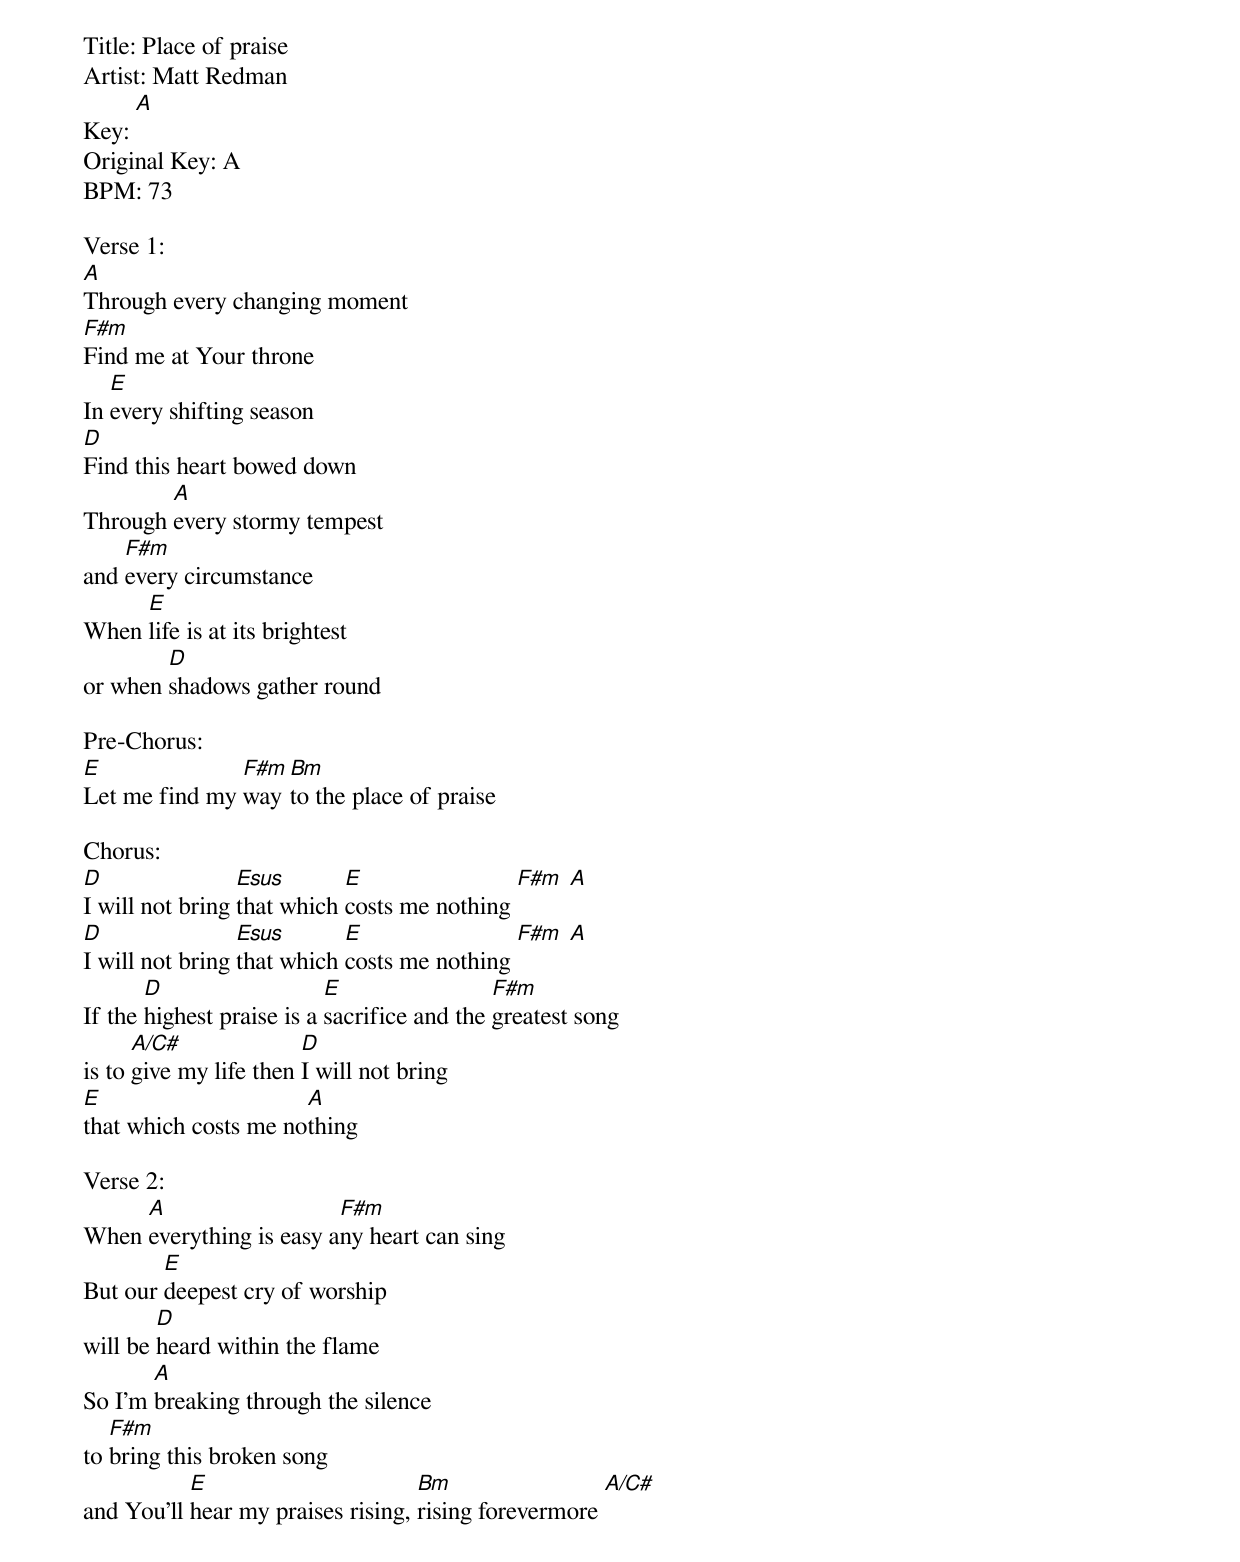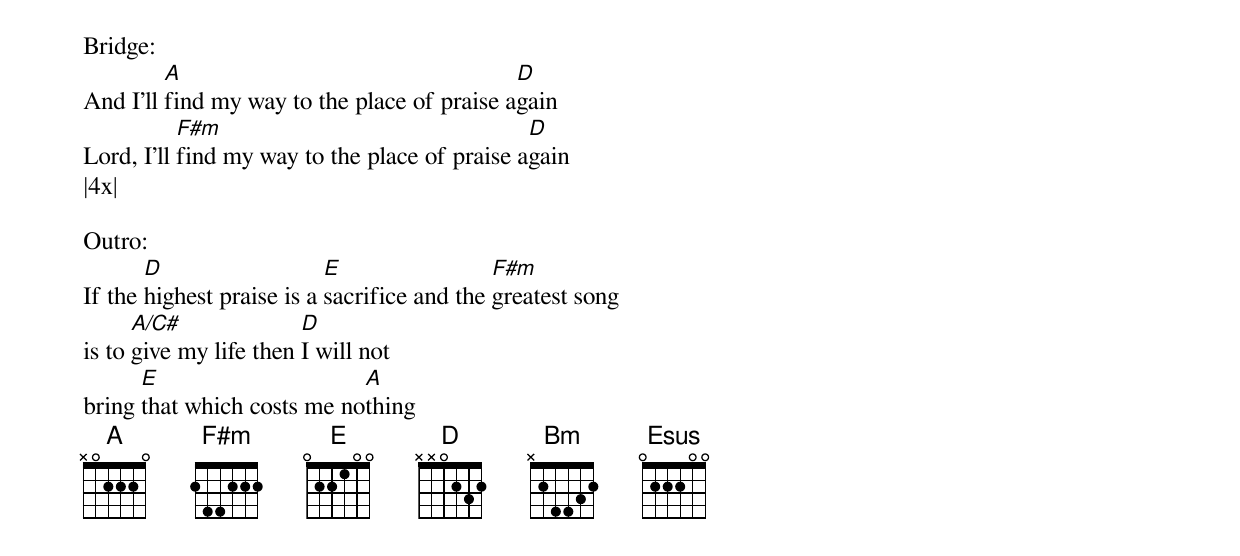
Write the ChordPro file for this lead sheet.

Title: Place of praise
Artist: Matt Redman
Key: [A]
Original Key: A
BPM: 73

Verse 1:
[A]Through every changing moment
[F#m]Find me at Your throne
In [E]every shifting season
[D]Find this heart bowed down
Through [A]every stormy tempest
and [F#m]every circumstance
When [E]life is at its brightest
or when [D]shadows gather round

Pre-Chorus:
[E]Let me find my [F#m]way [Bm]to the place of praise

Chorus:
[D]I will not bring [Esus]that which [E]costs me nothing [F#m] [A]
[D]I will not bring [Esus]that which [E]costs me nothing [F#m] [A]
If the [D]highest praise is a [E]sacrifice and the [F#m]greatest song
is to [A/C#]give my life then [D]I will not bring
[E]that which costs me no[A]thing

Verse 2:
When [A]everything is easy a[F#m]ny heart can sing
But our [E]deepest cry of worship
will be [D]heard within the flame
So I'm [A]breaking through the silence
to [F#m]bring this broken song
and You'll [E]hear my praises rising, [Bm]rising forevermore [A/C#]

Bridge:
And I'll [A]find my way to the place of praise a[D]gain
Lord, I'll [F#m]find my way to the place of praise a[D]gain
|4x|

Outro:
If the [D]highest praise is a [E]sacrifice and the [F#m]greatest song
is to [A/C#]give my life then [D]I will not
bring [E]that which costs me no[A]thing
